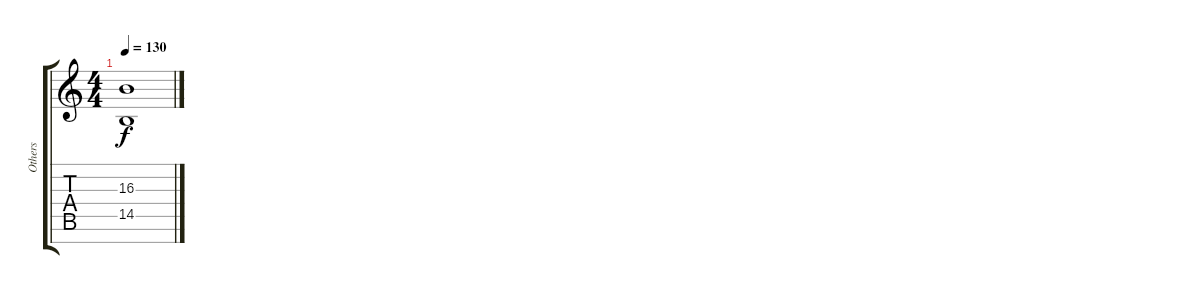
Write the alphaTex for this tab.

\track ("Others" "Others") {instrument cello}
\staff {score tabs}
\tuning (E4 B3 G3 D3 A2 E2 B1) {hide}
\ts (4 4)
\tempo 130
\clef g2
\ks c
(16.3{t} 14.5{t}).1{dy f}
